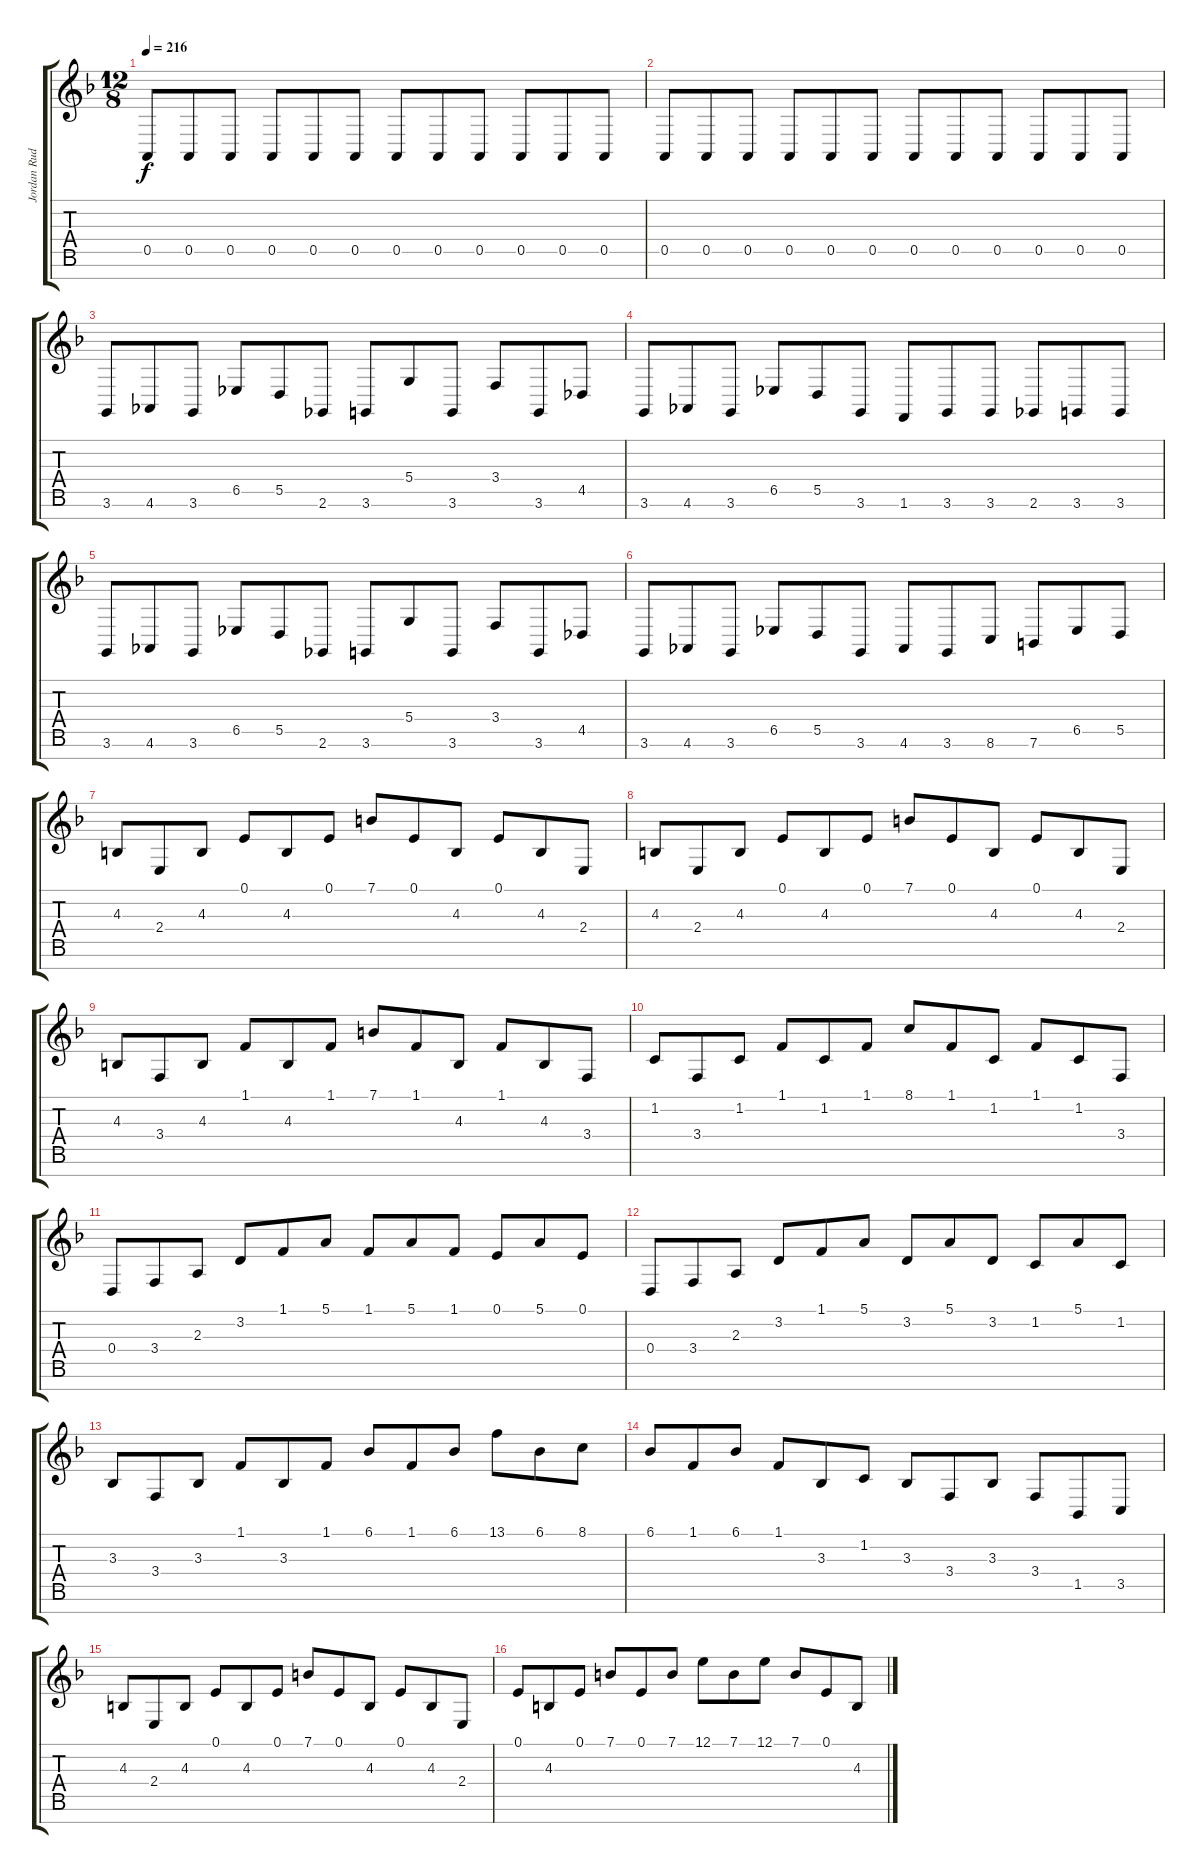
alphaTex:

\track ("Jordan Rudess - Keyboard" "Jordan Rud") {instrument acousticgrandpiano}
\staff {score tabs}
\tuning (E4 B3 G3 D3 A2 E2 B1) {hide}
\ts (12 8)
\tempo 216
\clef g2
\ks dminor
0.5.8{dy f} 0.5.8 0.5.8 0.5.8 0.5.8 0.5.8 0.5.8 0.5.8 0.5.8 0.5.8 0.5.8 0.5.8 |
0.5.8 0.5.8 0.5.8 0.5.8 0.5.8 0.5.8 0.5.8 0.5.8 0.5.8 0.5.8 0.5.8 0.5.8 |
3.6.8 4.6.8 3.6.8 6.5.8 5.5.8 2.6.8 3.6.8 5.4.8 3.6.8 3.4.8 3.6.8 4.5.8 |
3.6.8 4.6.8 3.6.8 6.5.8 5.5.8 3.6.8 1.6.8 3.6.8 3.6.8 2.6.8 3.6.8 3.6.8 |
3.6.8 4.6.8 3.6.8 6.5.8 5.5.8 2.6.8 3.6.8 5.4.8 3.6.8 3.4.8 3.6.8 4.5.8 |
3.6.8 4.6.8 3.6.8 6.5.8 5.5.8 3.6.8 4.6.8 3.6.8 8.6.8 7.6.8 6.5.8 5.5.8 |
4.3.8 2.4.8 4.3.8 0.1.8 4.3.8 0.1.8 7.1.8 0.1.8 4.3.8 0.1.8 4.3.8 2.4.8 |
4.3.8 2.4.8 4.3.8 0.1.8 4.3.8 0.1.8 7.1.8 0.1.8 4.3.8 0.1.8 4.3.8 2.4.8 |
4.3.8 3.4.8 4.3.8 1.1.8 4.3.8 1.1.8 7.1.8 1.1.8 4.3.8 1.1.8 4.3.8 3.4.8 |
1.2.8 3.4.8 1.2.8 1.1.8 1.2.8 1.1.8 8.1.8 1.1.8 1.2.8 1.1.8 1.2.8 3.4.8 |
0.4.8 3.4.8 2.3.8 3.2.8 1.1.8 5.1.8 1.1.8 5.1.8 1.1.8 0.1.8 5.1.8 0.1.8 |
0.4.8 3.4.8 2.3.8 3.2.8 1.1.8 5.1.8 3.2.8 5.1.8 3.2.8 1.2.8 5.1.8 1.2.8 |
3.3.8 3.4.8 3.3.8 1.1.8 3.3.8 1.1.8 6.1.8 1.1.8 6.1.8 13.1.8 6.1.8 8.1.8 |
6.1.8 1.1.8 6.1.8 1.1.8 3.3.8 1.2.8 3.3.8 3.4.8 3.3.8 3.4.8 1.5.8 3.5.8 |
4.3.8 2.4.8 4.3.8 0.1.8 4.3.8 0.1.8 7.1.8 0.1.8 4.3.8 0.1.8 4.3.8 2.4.8 |
0.1.8 4.3.8 0.1.8 7.1.8 0.1.8 7.1.8 12.1.8 7.1.8 12.1.8 7.1.8 0.1.8 4.3.8
